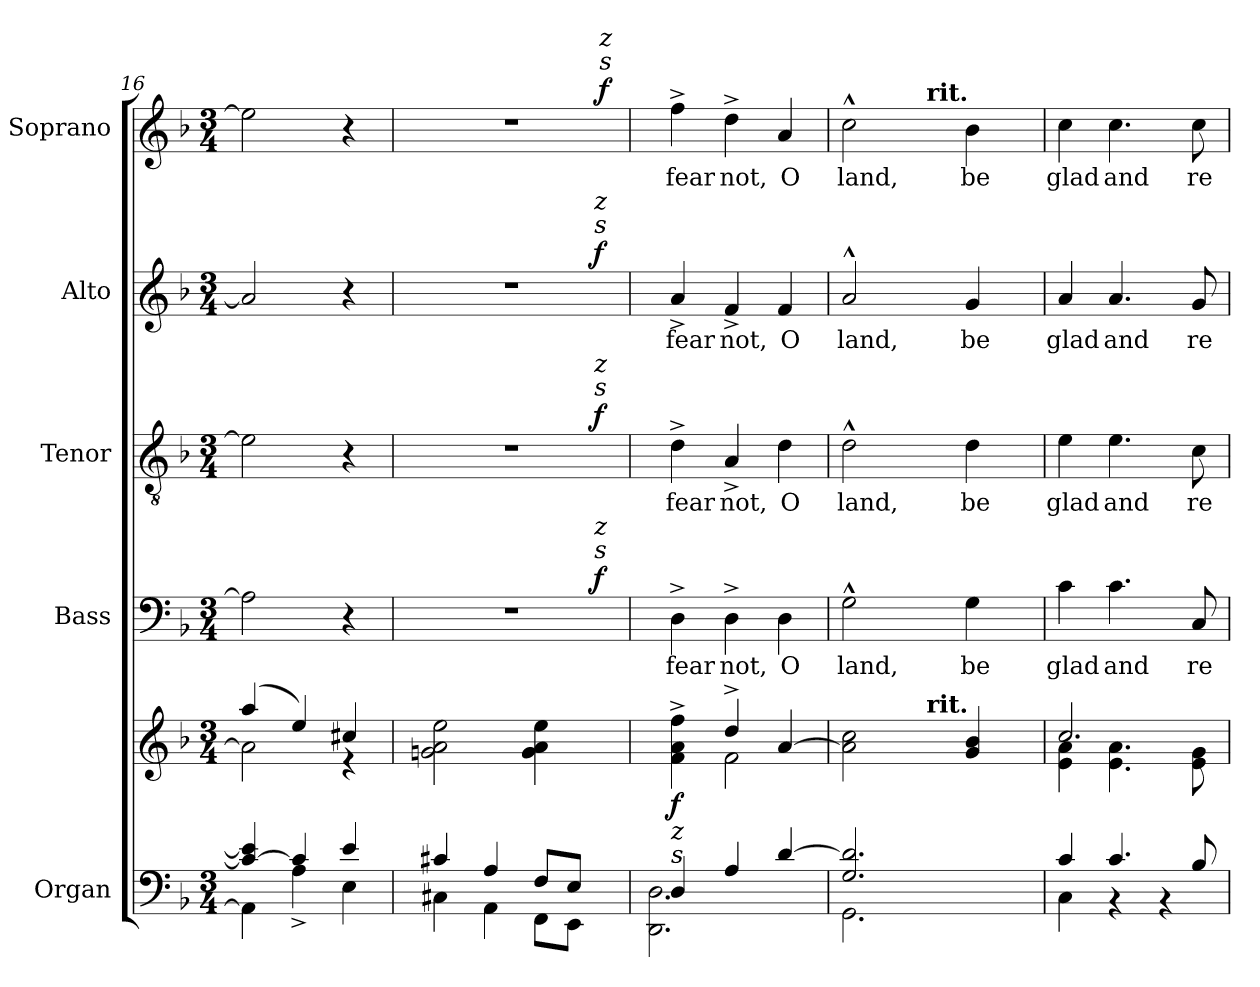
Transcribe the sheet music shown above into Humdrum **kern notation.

**kern	**kern	**dynam	**kern	**text	**dynam	**kern	**text	**dynam	**kern	**text	**dynam	**kern	**text	**dynam
*part5	*part5	*part5	*part4	*part4	*part4	*part3	*part3	*part3	*part2	*part2	*part2	*part1	*part1	*part1
*staff6	*staff5	*staff5/6	*staff4	*staff4	*staff4	*staff3	*staff3	*staff3	*staff2	*staff2	*staff2	*staff1	*staff1	*staff1
*I"Organ	*	*	*I"Bass	*	*	*I"Tenor	*	*	*I"Alto	*	*	*I"Soprano	*	*
*I'Org.	*	*	*I'B.	*	*	*I'T.	*	*	*I'A.	*	*	*I'S.	*	*
!!LO:PB:g=z
*clefF4	*clefG2	*	*clefF4	*	*	*clefGv2	*	*	*clefG2	*	*	*clefG2	*	*
*	*	*	*	*	*	*ITrd7c12	*	*	*	*	*	*	*	*
*k[b-]	*k[b-]	*	*k[b-]	*	*	*k[b-]	*	*	*k[b-]	*	*	*k[b-]	*	*
*F:	*F:	*	*F:	*	*	*F:	*	*	*F:	*	*	*F:	*	*
*M3/4	*M3/4	*	*M3/4	*	*	*M3/4	*	*	*M3/4	*	*	*M3/4	*	*
=16	=16	=16	=16	=16	=16	=16	=16	=16	=16	=16	=16	=16	=16	=16
*^	*^	*	*	*	*	*	*	*	*	*	*	*	*	*
4c#i/_ 4ei]	4AAi\]	(4aai/	2ai\]	.	2Ai\]	.	.	2Ei\]	.	.	2ai/]	.	.	2eei\]	.	.
4c#i/]	4A^i\	4eei/)	.	.	.	.	.	.	.	.	.	.	.	.	.	.
4ei/	4Ei\	4cc#Xi/	4r	.	4r	.	.	4r	.	.	4r	.	.	4r	.	.
=17	=17	=17	=17	=17	=17	=17	=17	=17	=17	=17	=17	=17	=17	=17	=17	=17
!	!	!	!	!	!LO:N:vis=1	!	!	!LO:N:vis=1	!	!	!LO:N:vis=1	!	!	!LO:N:vis=1	!	!
*	*	*v	*v	*	*^	*	*	*^	*	*	*^	*	*	*^	*	*
4c#Xi/	4C#Xi\	2gni\ 2ai 2eei	.	2.r	2ryy	.	.	2.r	2ryy	.	.	2.r	2ryy	.	.	2.r	2ryy	.	.
4Ai/	4AAi\	.	.	.	.	.	.	.	.	.	.	.	.	.	.	.	.	.	.
8Fi/L	8FFi\L	4gi\ 4ai 4eei	.	.	8ryy	.	.	.	8ryy	.	.	.	8ryy	.	.	.	8ryy	.	.
8Ei/J	8EEi\J	.	.	.	32ryy	.	.	.	32ryy	.	.	.	32ryy	.	.	.	32ryy	.	.
.	.	.	.	.	64ryy	.	.	.	64ryy	.	.	.	64ryy	.	.	.	64ryy	.	.
.	.	.	.	.	256ryy	.	.	.	256ryy	.	.	.	256ryy	.	.	.	128ryy	.	.
!	!	!	!	!	!	!	!	!	!	!	!	!	!LO:TX:a:i:t=s	!	!	!	!	!	!
!	!	!	!	!	!	!	!	!	!	!	!	!	!LO:TX:a:i:t=z	!	!	!	!	!	!
!	!	!	!	!	!	!	!	!	!LO:TX:a:i:t=s	!	!	!	!	!	!	!	!	!	!
!	!	!	!	!	!	!	!	!	!LO:TX:a:i:t=z	!	!	!	!	!	!	!	!	!	!
!	!	!	!	!	!LO:TX:a:i:t=s	!	!	!	!	!	!	!	!	!	!	!	!	!	!
!	!	!	!	!	!LO:TX:a:i:t=z	!	!	!	!	!	!	!	!	!	!	!	!	!	!
.	.	.	.	.	16ryy	.	f	.	16ryy	.	f	.	16ryy	.	f	.	.	.	.
.	.	.	.	.	.	.	.	.	.	.	.	.	.	.	.	.	1024ryy	.	.
!	!	!	!	!	!	!	!	!	!	!	!	!	!	!	!	!	!LO:TX:a:i:t=s	!	!
!	!	!	!	!	!	!	!	!	!	!	!	!	!	!	!	!	!LO:TX:a:i:t=z	!	!
.	.	.	.	.	.	.	.	.	.	.	.	.	.	.	.	.	16ryy	.	f
.	.	.	.	.	128.ryy	.	.	.	128.ryy	.	.	.	128.ryy	.	.	.	.	.	.
.	.	.	.	.	.	.	.	.	.	.	.	.	.	.	.	.	256..ryy	.	.
*	*	*	*	*v	*v	*	*	*	*	*	*	*v	*v	*	*	*v	*v	*	*
*	*	*	*	*	*	*	*v	*v	*	*	*	*	*	*	*	*
=18	=18	=18	=18	=18	=18	=18	=18	=18	=18	=18	=18	=18	=18	=18	=18
*	*	*^	*	*	*	*	*	*	*	*	*	*	*	*	*
*	*	*	*	*	*^	*	*	*^	*	*	*^	*	*	*^	*	*
!	!	!	!	!	!	!	!LO:LY:b:color=#000000	!	!	!	!	!	!	!	!	!	!	!	!	!
*	*	*	*	*	*v	*v	*	*	*	*	*	*	*v	*v	*	*	*v	*v	*	*
*	*	*	*	*	*	*	*	*v	*v	*	*	*	*	*	*	*	*
*	*	*	*	*	*^	*	*	*^	*	*	*^	*	*	*^	*	*
!	!	!	!	!	!	!	!	!	!	!	!LO:LY:b:color=#000000	!	!	!	!	!	!	!	!	!
*	*	*	*	*	*v	*v	*	*	*	*	*	*	*v	*v	*	*	*v	*v	*	*
*	*	*	*	*	*	*	*	*v	*v	*	*	*	*	*	*	*	*
*	*	*	*	*	*^	*	*	*^	*	*	*^	*	*	*^	*	*
!	!	!	!	!	!	!	!	!	!	!	!	!	!	!	!LO:LY:b:color=#000000	!	!	!	!	!
*	*	*	*	*	*v	*v	*	*	*	*	*	*	*v	*v	*	*	*v	*v	*	*
*	*	*	*	*	*	*	*	*v	*v	*	*	*	*	*	*	*	*
*	*	*	*	*	*^	*	*	*^	*	*	*^	*	*	*^	*	*
!LO:TX:a:i:t=s	!	!	!	!	!	!	!	!	!	!	!	!	!	!	!	!	!	!	!	!
!LO:TX:a:i:t=z	!	!	!	!	!	!	!	!	!	!	!	!	!	!	!	!	!	!	!	!
!	!	!	!	!	!	!	!	!	!	!	!	!	!	!	!	!	!	!	!LO:LY:b:color=#000000	!
*	*	*	*	*	*v	*v	*	*	*	*	*	*	*v	*v	*	*	*v	*v	*	*
*	*	*	*	*	*	*	*	*v	*v	*	*	*	*	*	*	*	*
4Di/	2.DDi\ 2.Di	4fi\^ 4ai^ 4ffi^	4ryy	f	4D^i\	fear	.	4D^i\	fear	.	4a^i/	fear	.	4ff^i\	fear	.
!	!	!	!	!	!	!LO:LY:b:color=#000000	!	!	!	!	!	!	!	!	!	!
!	!	!	!	!	!	!	!	!	!LO:LY:b:color=#000000	!	!	!	!	!	!	!
!	!	!	!	!	!	!	!	!	!	!	!	!LO:LY:b:color=#000000	!	!	!	!
!	!	!	!	!	!	!	!	!	!	!	!	!	!	!	!LO:LY:b:color=#000000	!
4Ai/	.	4dd^i/	2fi\	.	4D^i\	not,	.	4AA^i/	not,	.	4f^i/	not,	.	4dd^i\	not,	.
!	!	!	!	!	!	!LO:LY:b:color=#000000	!	!	!	!	!	!	!	!	!	!
!	!	!	!	!	!	!	!	!	!LO:LY:b:color=#000000	!	!	!	!	!	!	!
!	!	!	!	!	!	!	!	!	!	!	!	!LO:LY:b:color=#000000	!	!	!	!
!	!	!	!	!	!	!	!	!	!	!	!	!	!	!	!LO:LY:b:color=#000000	!
[4di/	.	[4ai/	.	.	4Di\	O	.	4Di\	O	.	4fi/	O	.	4ai/	O	.
=19	=19	=19	=19	=19	=19	=19	=19	=19	=19	=19	=19	=19	=19	=19	=19	=19
!	!	!	!	!	!	!LO:LY:b:color=#000000	!	!	!	!	!	!	!	!	!	!
!	!	!	!	!	!	!	!	!	!LO:LY:b:color=#000000	!	!	!	!	!	!	!
!	!	!	!	!	!	!	!	!	!	!	!	!LO:LY:b:color=#000000	!	!	!	!
!	!	!	!	!	!	!	!	!	!	!	!	!	!	!	!LO:LY:b:color=#000000	!
*	*	*	*	*	*	*	*	*	*	*	*	*	*	*^	*	*
2.Gi/ 2.di]	2.GGi\	2ai\] 2cci	4ryy	.	2G^^i\	land,	.	2D^^i\	land,	.	2a^^i/	land,	.	2cc^^i\	4ryy	land,	.
.	.	.	16ryy	.	.	.	.	.	.	.	.	.	.	.	16ryy	.	.
.	.	.	64.ryy	.	.	.	.	.	.	.	.	.	.	.	64.ryy	.	.
!	!	!	!	!	!	!	!	!	!	!	!	!	!	!	!LO:TX:a:B:t=rit.	!	!
!	!	!	!LO:TX:a:B:t=rit.	!	!	!	!	!	!	!	!	!	!	!	!	!	!
.	.	.	4ryy	.	.	.	.	.	.	.	.	.	.	.	4ryy	.	.
!	!	!	!	!	!	!LO:LY:b:color=#000000	!	!	!	!	!	!	!	!	!	!	!
!	!	!	!	!	!	!	!	!	!LO:LY:b:color=#000000	!	!	!	!	!	!	!	!
!	!	!	!	!	!	!	!	!	!	!	!	!LO:LY:b:color=#000000	!	!	!	!	!
!	!	!	!	!	!	!	!	!	!	!	!	!	!	!	!	!LO:LY:b:color=#000000	!
.	.	4gi/ 4b-i	.	.	4Gi\	be	.	4Di\	be	.	4gi/	be	.	4b-i\	.	be	.
.	.	.	8ryy	.	.	.	.	.	.	.	.	.	.	.	8ryy	.	.
.	.	.	32ryy	.	.	.	.	.	.	.	.	.	.	.	32ryy	.	.
.	.	.	128ryy	.	.	.	.	.	.	.	.	.	.	.	128ryy	.	.
*	*	*	*	*	*	*	*	*	*	*	*	*	*	*v	*v	*	*
=20	=20	=20	=20	=20	=20	=20	=20	=20	=20	=20	=20	=20	=20	=20	=20	=20
*	*	*	*	*	*	*	*	*	*	*	*	*	*	*^	*	*
!	!	!	!	!	!	!LO:LY:b:color=#000000	!	!	!	!	!	!	!	!	!	!	!
*	*	*	*	*	*	*	*	*	*	*	*	*	*	*v	*v	*	*
*	*	*	*	*	*	*	*	*	*	*	*	*	*	*^	*	*
!	!	!	!	!	!	!	!	!	!LO:LY:b:color=#000000	!	!	!	!	!	!	!	!
*	*	*	*	*	*	*	*	*	*	*	*	*	*	*v	*v	*	*
*	*	*	*	*	*	*	*	*	*	*	*	*	*	*^	*	*
!	!	!	!	!	!	!	!	!	!	!	!	!LO:LY:b:color=#000000	!	!	!	!	!
*	*	*	*	*	*	*	*	*	*	*	*	*	*	*v	*v	*	*
*	*	*	*	*	*	*	*	*	*	*	*	*	*	*^	*	*
!	!	!	!	!	!	!	!	!	!	!	!	!	!	!	!	!LO:LY:b:color=#000000	!
*	*	*	*	*	*	*	*	*	*	*	*	*	*	*v	*v	*	*
4ci/	4Ci\	2.cci/	4ei\ 4ai	.	4ci\	glad	.	4Ei\	glad	.	4ai/	glad	.	4cci\	glad	.
!	!	!	!	!	!	!LO:LY:b:color=#000000	!	!	!	!	!	!	!	!	!	!
!	!	!	!	!	!	!	!	!	!LO:LY:b:color=#000000	!	!	!	!	!	!	!
!	!	!	!	!	!	!	!	!	!	!	!	!LO:LY:b:color=#000000	!	!	!	!
!	!	!	!	!	!	!	!	!	!	!	!	!	!	!	!LO:LY:b:color=#000000	!
4.ci/	4r	.	4.ei\ 4.ai	.	4.ci\	and	.	4.Ei\	and	.	4.ai/	and	.	4.cci\	and	.
.	4r	.	.	.	.	.	.	.	.	.	.	.	.	.	.	.
!	!	!	!	!	!	!LO:LY:b:color=#000000	!	!	!	!	!	!	!	!	!	!
!	!	!	!	!	!	!	!	!	!LO:LY:b:color=#000000	!	!	!	!	!	!	!
!	!	!	!	!	!	!	!	!	!	!	!	!LO:LY:b:color=#000000	!	!	!	!
!	!	!	!	!	!	!	!	!	!	!	!	!	!	!	!LO:LY:b:color=#000000	!
8B-i/	.	.	8ei\ 8gi	.	8Ci/	re-	.	8Ci\	re-	.	8gi/	re-	.	8cci\	re-	.
*v	*v	*	*	*	*	*	*	*	*	*	*	*	*	*	*	*
*	*v	*v	*	*	*	*	*	*	*	*	*	*	*	*	*
=	=	=	=	=	=	=	=	=	=	=	=	=	=	=
*-	*-	*-	*-	*-	*-	*-	*-	*-	*-	*-	*-	*-	*-	*-
